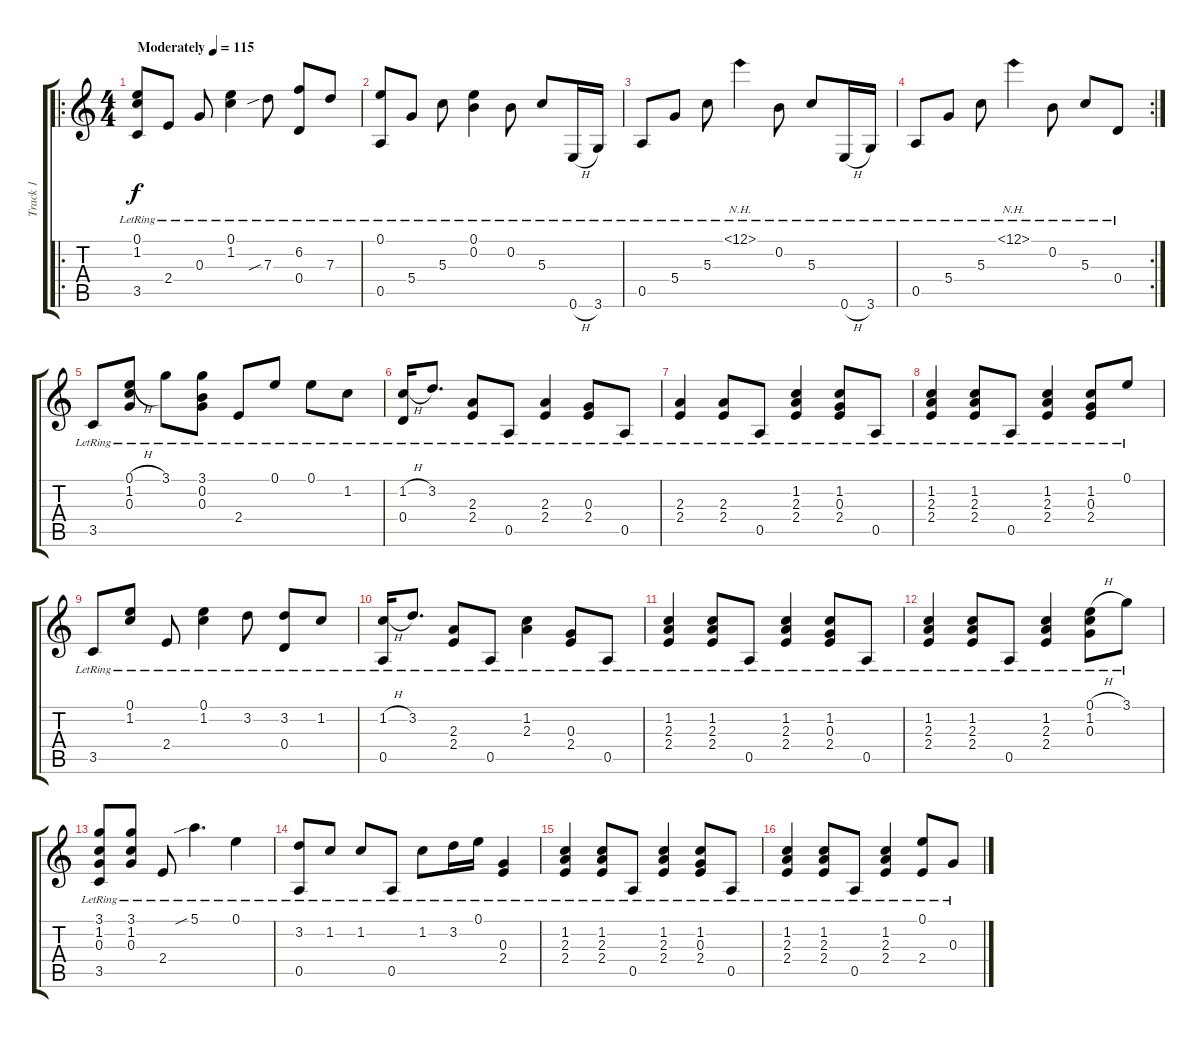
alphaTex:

\track ("Track 1" "Track 1") {instrument acousticguitarsteel}
\staff {score tabs}
\tuning (E4 B3 G3 D3 A2 E2) {hide}
\ro
\ts (4 4)
\tempo (115 "Moderately")
\clef g2
\ks c
(0.1{lr} 1.2 3.5).8{dy f instrument acousticguitarsteel} 2.4{lr}.8 0.3{lr}.8 (0.1 1.2{lr}).4 7.3{sib lr}.8 (6.2{lr} 0.4{lr}).8 7.3{lr}.8 |
(0.1{lr} 0.5{lr}).8 5.4{lr}.8 5.3{lr}.8 (0.1{lr} 0.2{lr}).4 0.2{lr}.8 5.3{lr}.8 0.6{h lr}.16 3.6{lr}.16 |
0.5{lr}.8 5.4{lr}.8 5.3{lr}.8 12.1{nh lr}.4 0.2{lr}.8 5.3{lr}.8 0.6{h lr}.16 3.6{lr}.16 |
\rc 2
0.5{lr}.8 5.4{lr}.8 5.3{lr}.8 12.1{nh lr}.4 0.2{lr}.8 5.3{lr}.8 0.4{lr}.8 |
3.5{lr}.8 (0.1{h} 1.2{lr} 0.3{lr}).8 3.1{lr}.8 (3.1{lr} 0.2{lr} 0.3{lr}).8 2.4{lr}.8 0.1{lr}.8 0.1{lr}.8 1.2{lr}.8 |
(1.2{h} 0.4{lr}).16 3.2{lr}.8{d} (2.3 2.4{lr}).8 0.5{lr}.8 (2.3{lr} 2.4{lr}).4 (0.3{lr} 2.4{lr}).8 0.5{lr}.8 |
(2.3{lr} 2.4{lr}).4 (2.3{lr} 2.4{lr}).8 0.5{lr}.8 (1.2 2.3 2.4{lr}).4 (1.2 0.3 2.4{lr}).8 0.5{lr}.8 |
(1.2{lr} 2.3{lr} 2.4{lr}).4 (1.2{lr} 2.3{lr} 2.4{lr}).8 0.5{lr}.8 (1.2{lr} 2.3{lr} 2.4{lr}).4 (1.2{lr} 0.3{lr} 2.4{lr}).8 0.1{lr}.8 |
3.5{lr}.8 (0.1{lr} 1.2{lr}).8 2.4{lr}.8 (0.1{lr} 1.2{lr}).4 3.2{lr}.8 (3.2{lr} 0.4{lr}).8 1.2{lr}.8 |
(1.2{h lr} 0.5{lr}).16 3.2{lr}.8{d} (2.3{lr} 2.4{lr}).8 0.5{lr}.8 (1.2{lr} 2.3{lr}).4 (0.3{lr} 2.4{lr}).8 0.5{lr}.8 |
(1.2{lr} 2.3{lr} 2.4{lr}).4 (1.2{lr} 2.3{lr} 2.4{lr}).8 0.5{lr}.8 (1.2{lr} 2.3{lr} 2.4{lr}).4 (1.2{lr} 0.3{lr} 2.4{lr}).8 0.5{lr}.8 |
(1.2{lr} 2.3{lr} 2.4{lr}).4 (1.2{lr} 2.3{lr} 2.4{lr}).8 0.5{lr}.8 (1.2{lr} 2.3{lr} 2.4{lr}).4 (0.1{h lr} 1.2{lr} 0.3{lr}).8 3.1{lr}.8 |
(3.1{lr} 1.2{lr} 0.3{lr} 3.5{lr}).8 (3.1{lr} 1.2{lr} 0.3{lr}).8 2.4{lr}.8 5.1{sib lr}.4{d} 0.1{lr}.4 |
(3.2{lr} 0.5{lr}).8 1.2{lr}.8 1.2{lr}.8 0.5{lr}.8 1.2{lr}.8 3.2{lr}.16 0.1{lr}.16 (0.3{lr} 2.4{lr}).4 |
(1.2 2.3{lr} 2.4{lr}).4 (1.2 2.3{lr} 2.4{lr}).8 0.5{lr}.8 (1.2 2.3{lr} 2.4{lr}).4 (1.2 0.3{lr} 2.4{lr}).8 0.5{lr}.8 |
(1.2 2.3{lr} 2.4{lr}).4 (1.2 2.3{lr} 2.4{lr}).8 0.5{lr}.8 (1.2 2.3{lr} 2.4{lr}).4 (0.1{lr} 2.4{lr}).8 0.3{lr}.8
